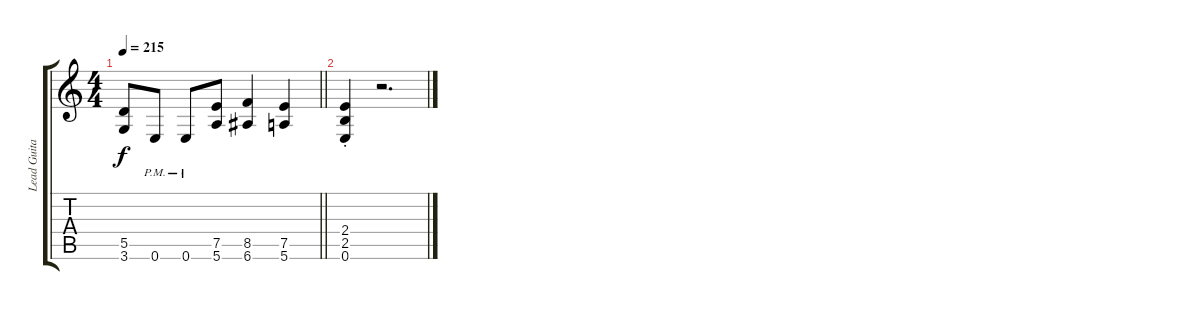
\track ("Lead Guitar" "Lead Guita") {instrument distortionguitar}
\staff {score tabs}
\tuning (E4 B3 G3 D3 A2 E2) {hide}
\ts (4 4)
\tempo 215
\clef g2
\barLineRight lightlight
\ks c
(5.5 3.6).8{dy f} 0.6{pm}.8 0.6{pm}.8 (7.5 5.6).8 (8.5 6.6).4 (7.5 5.6).4 |
(2.4{st} 2.5{st} 0.6{st}).4 r.2{d}
